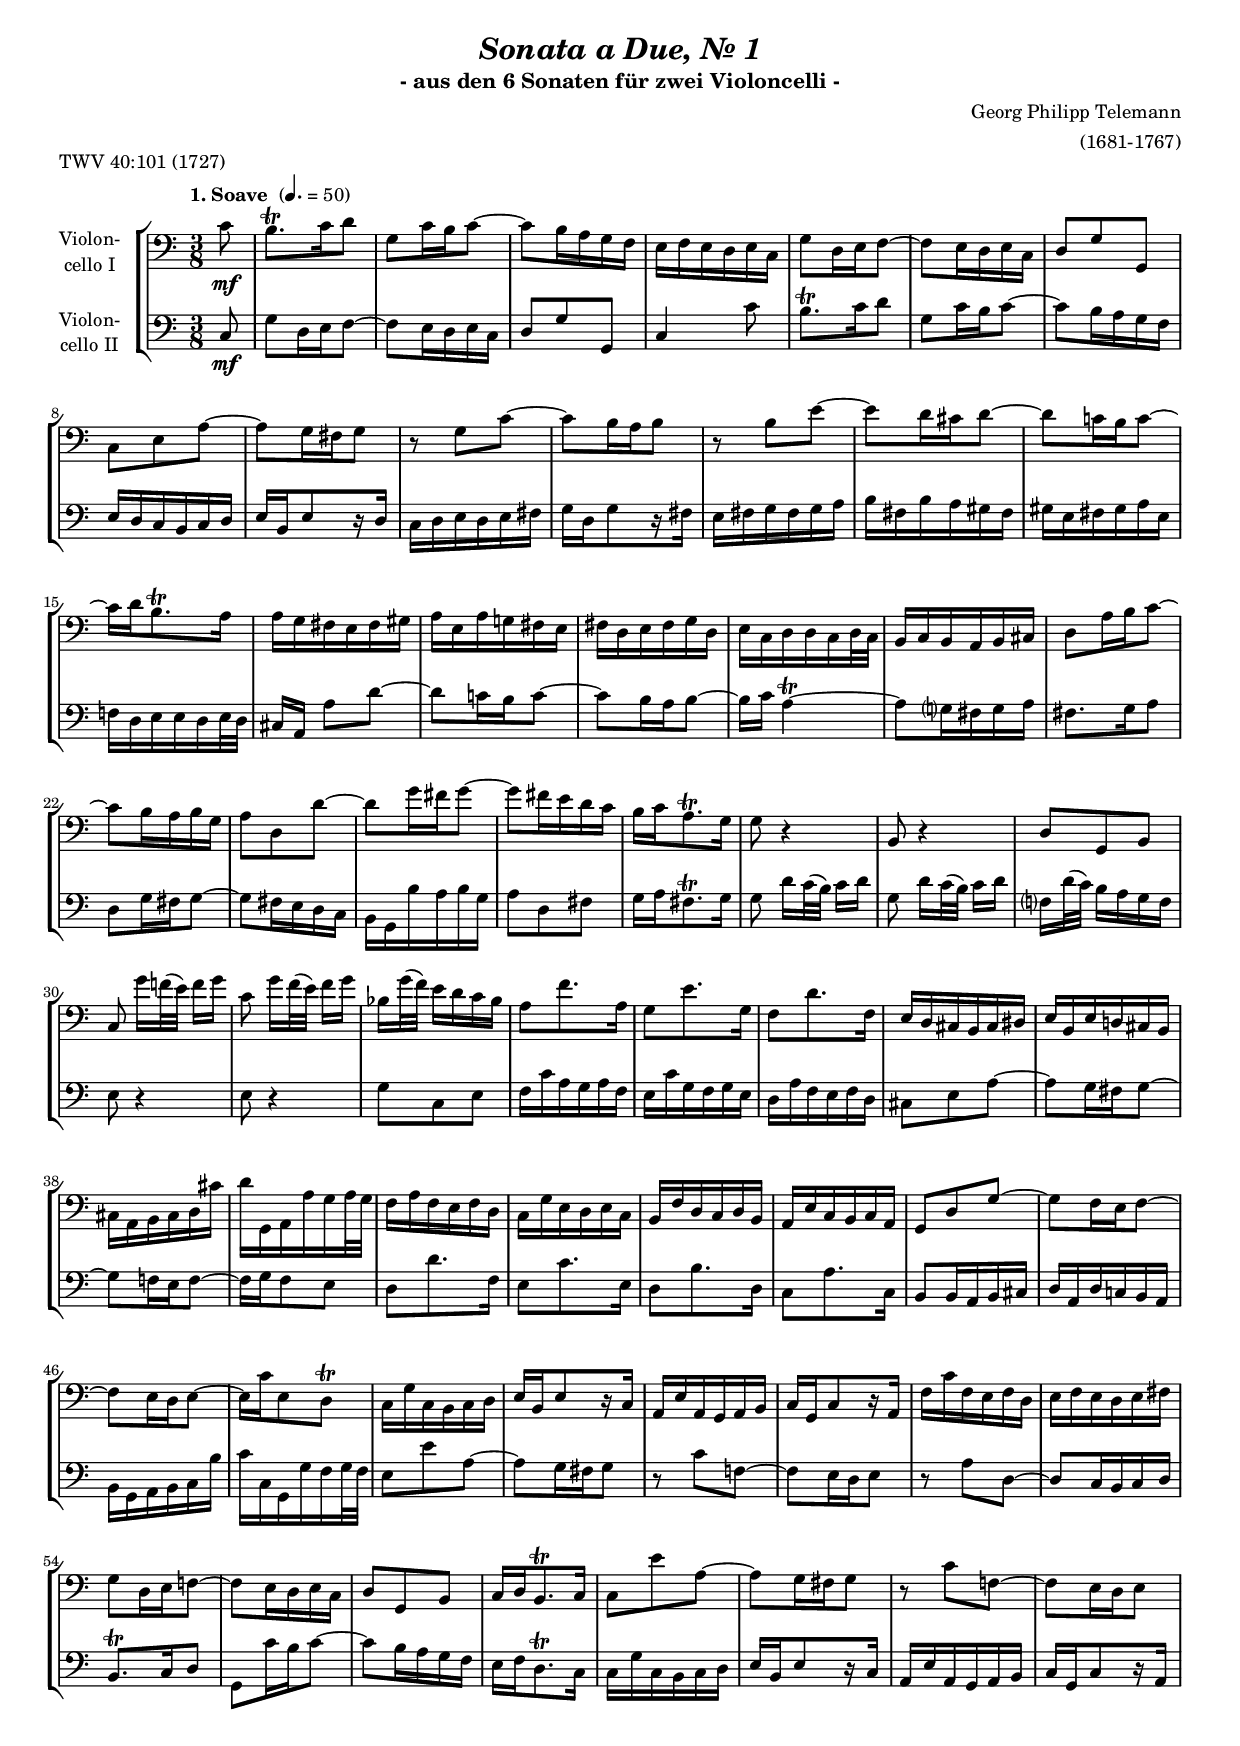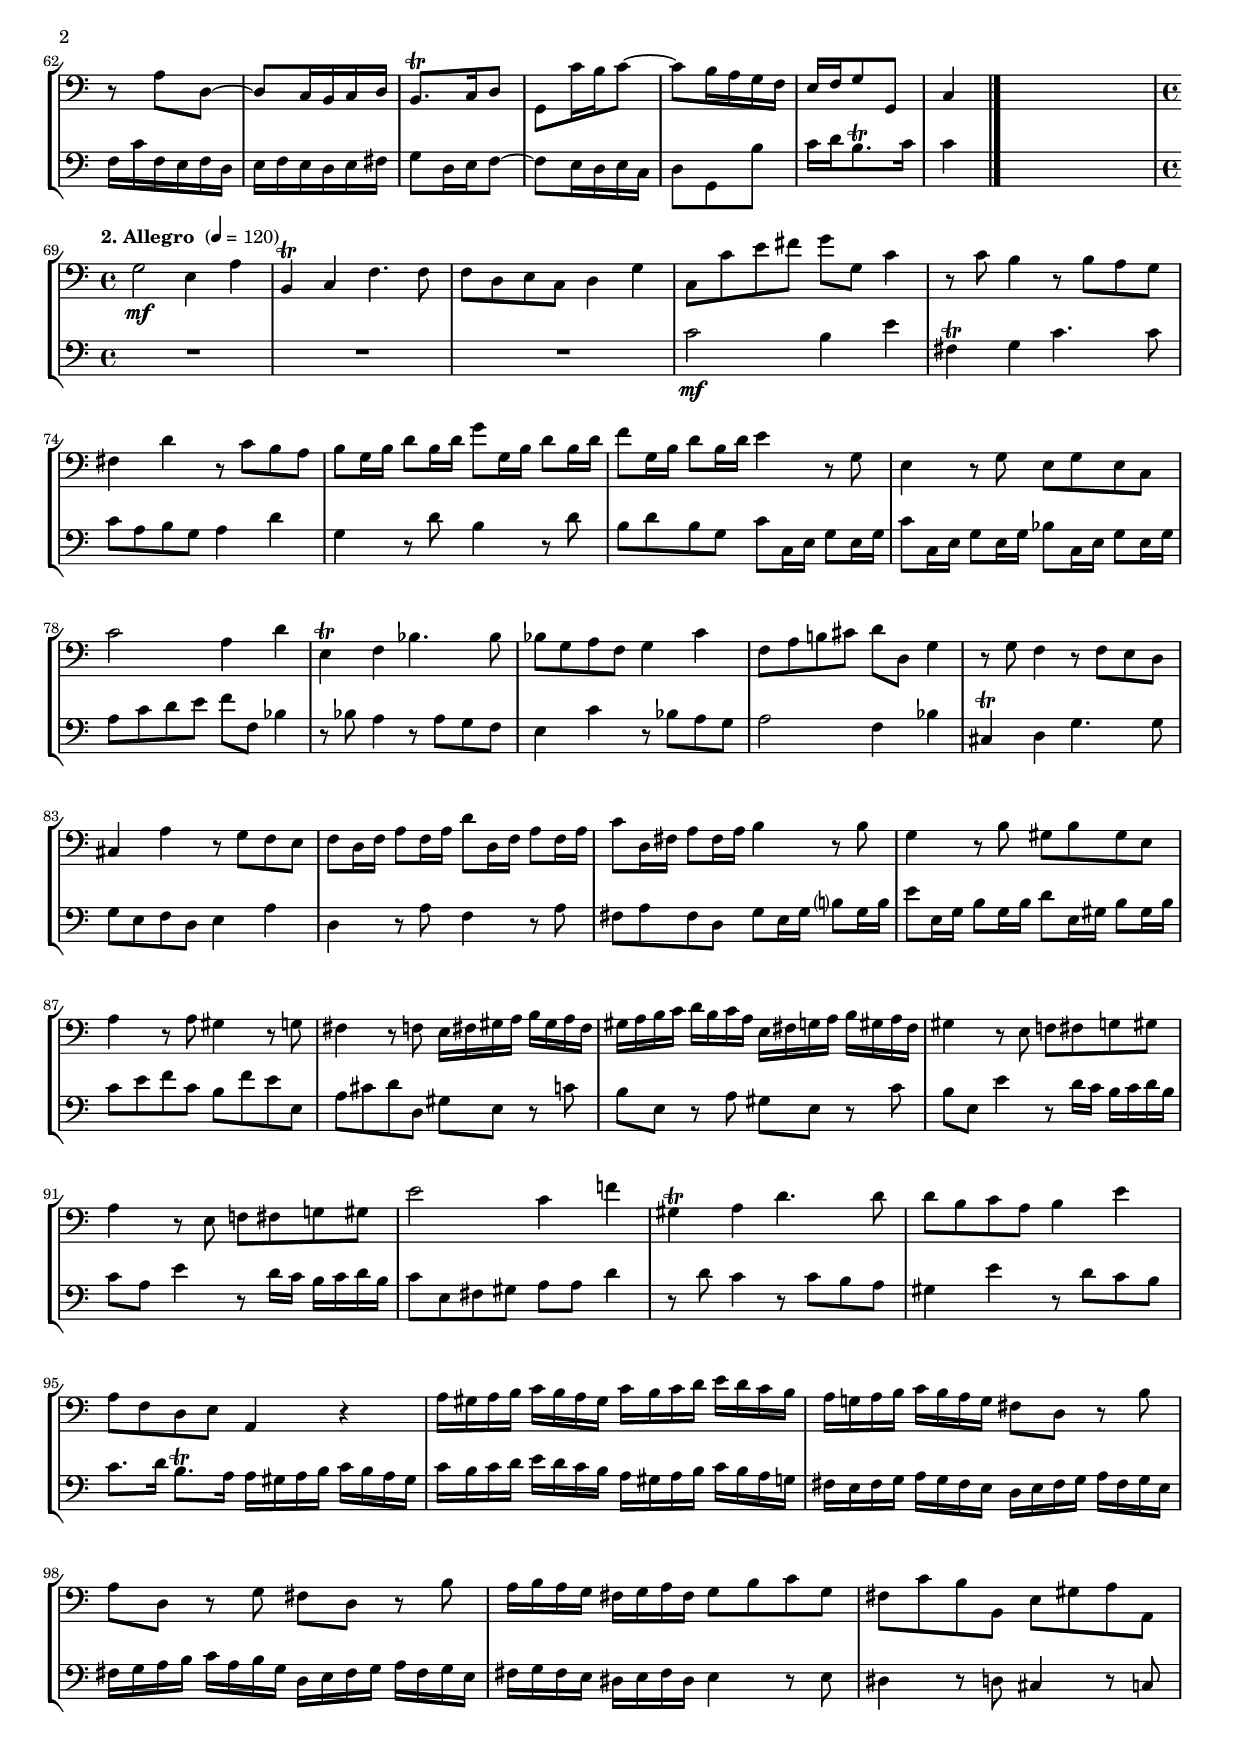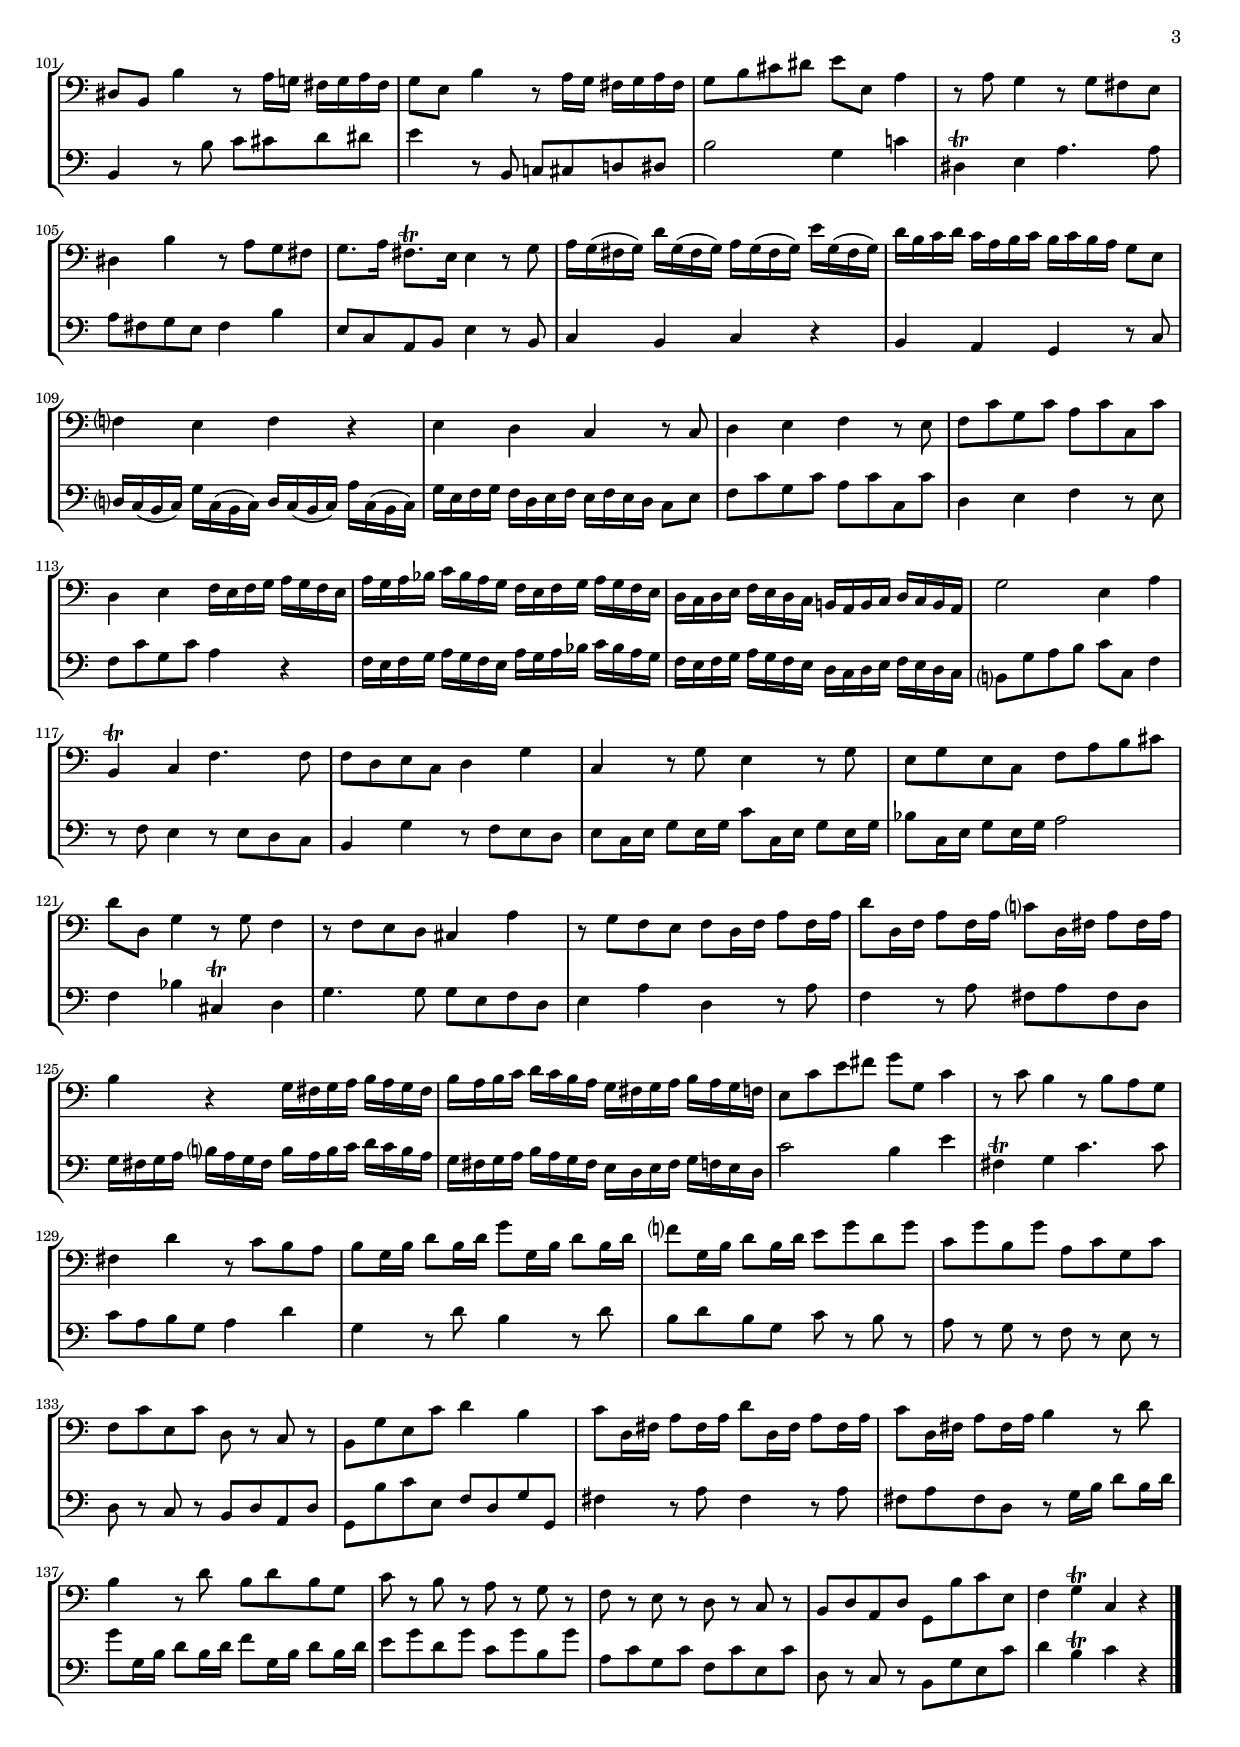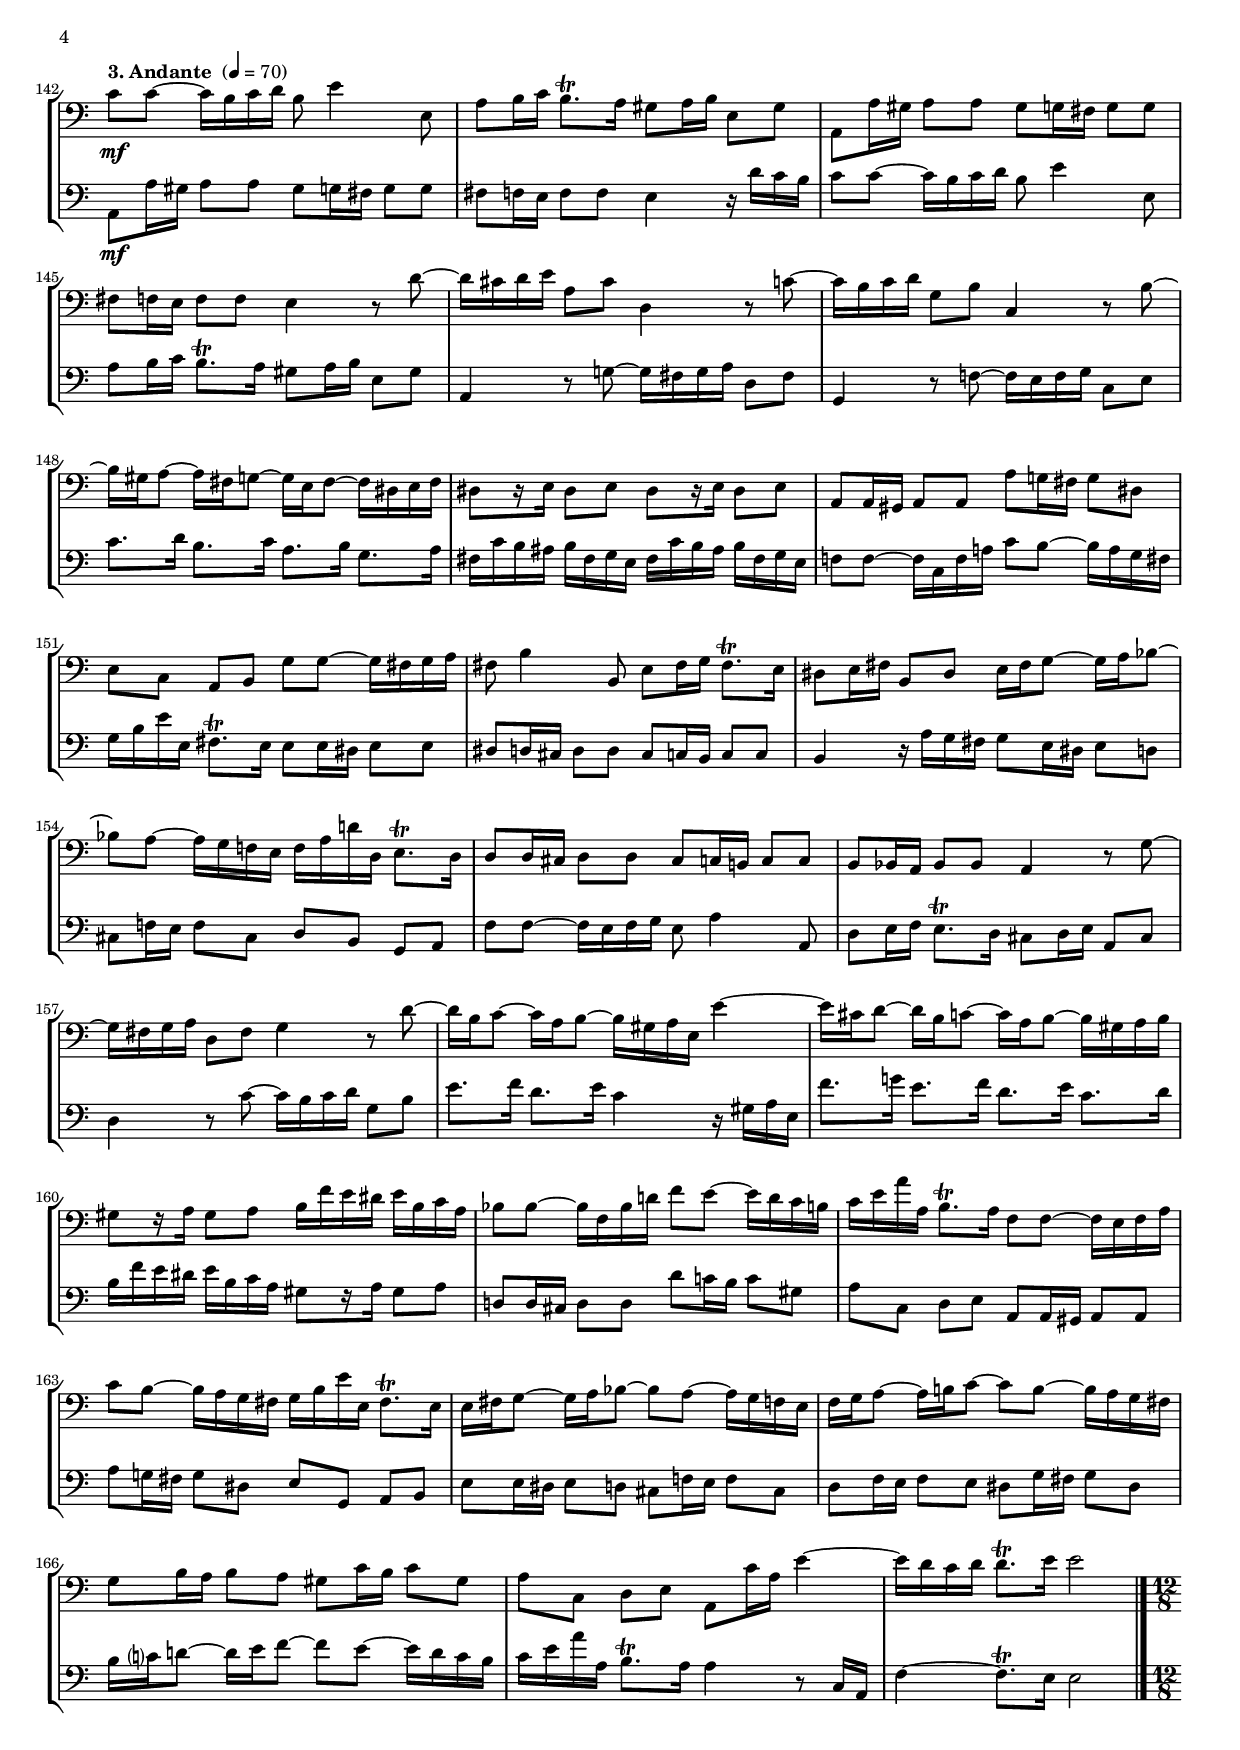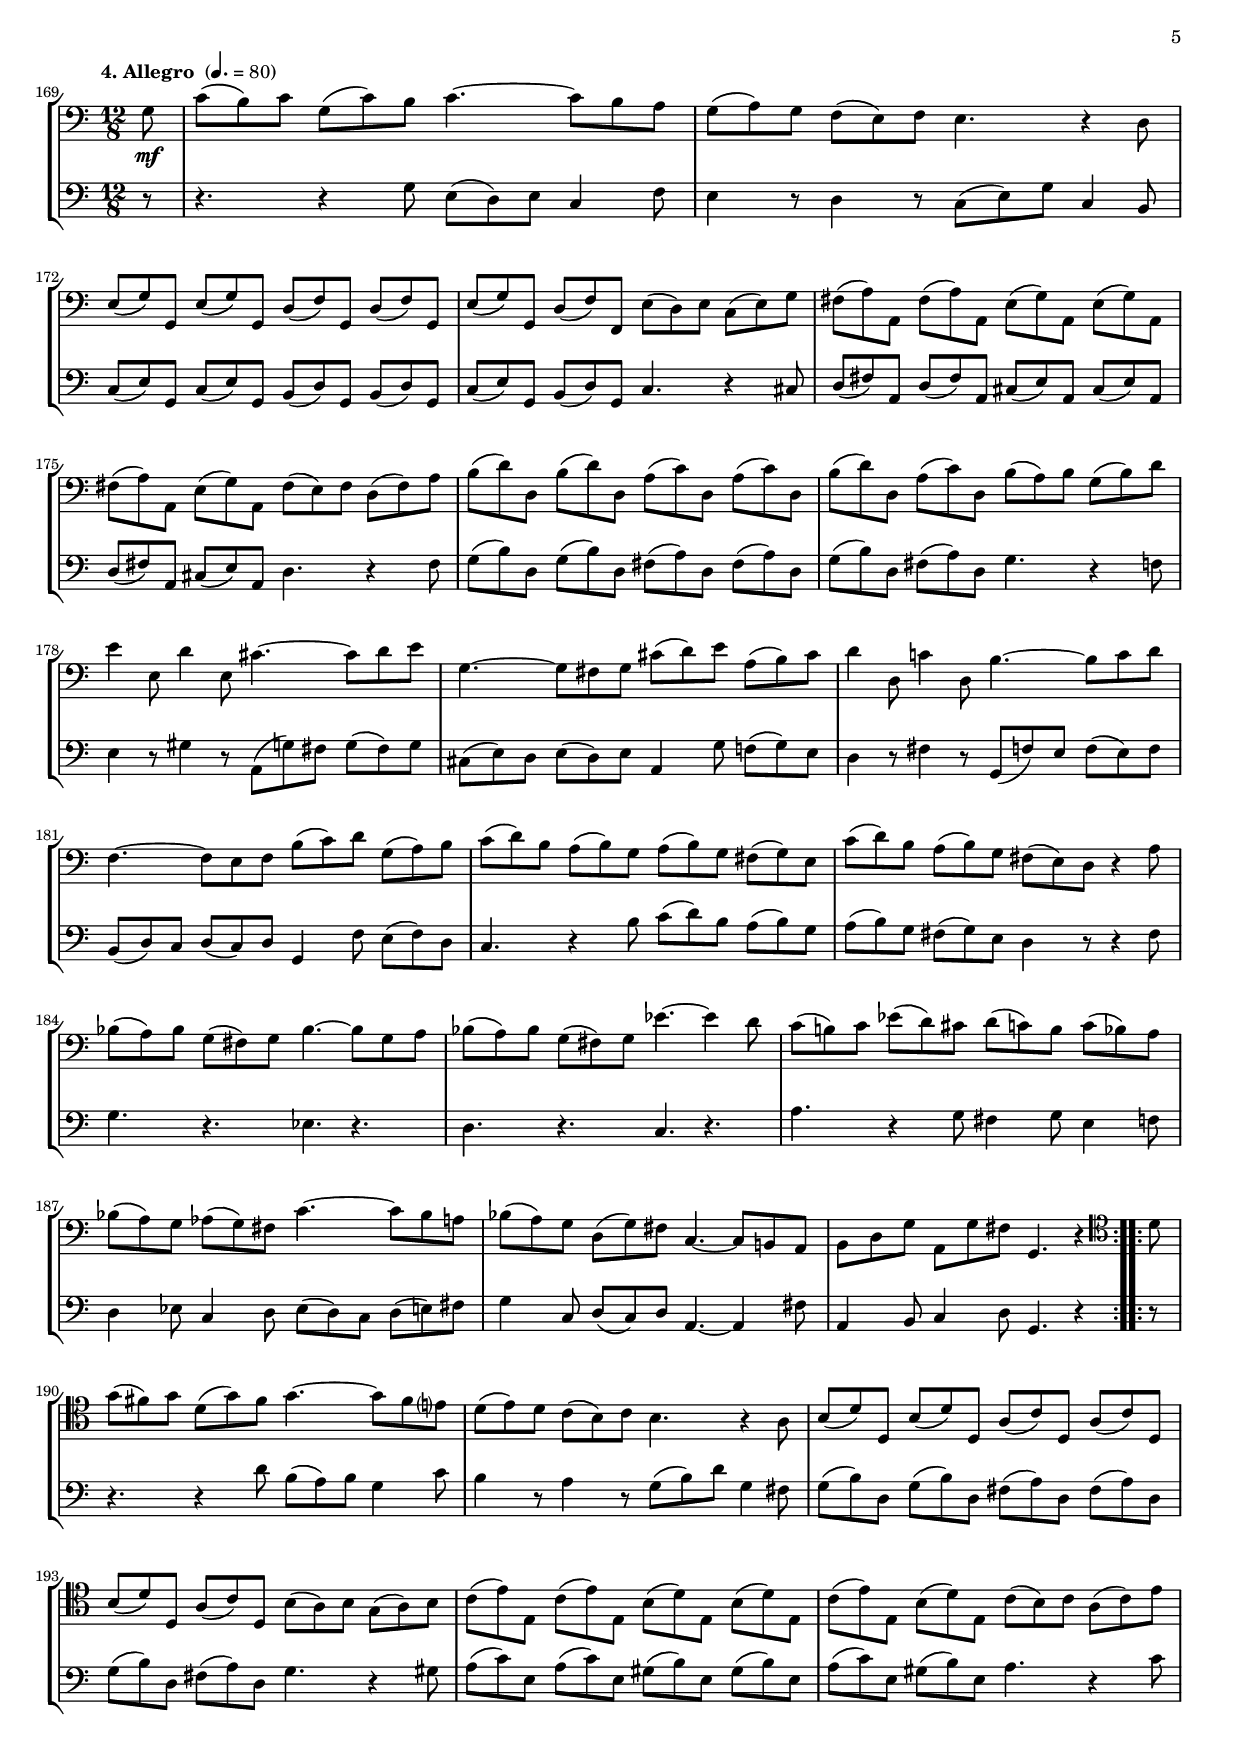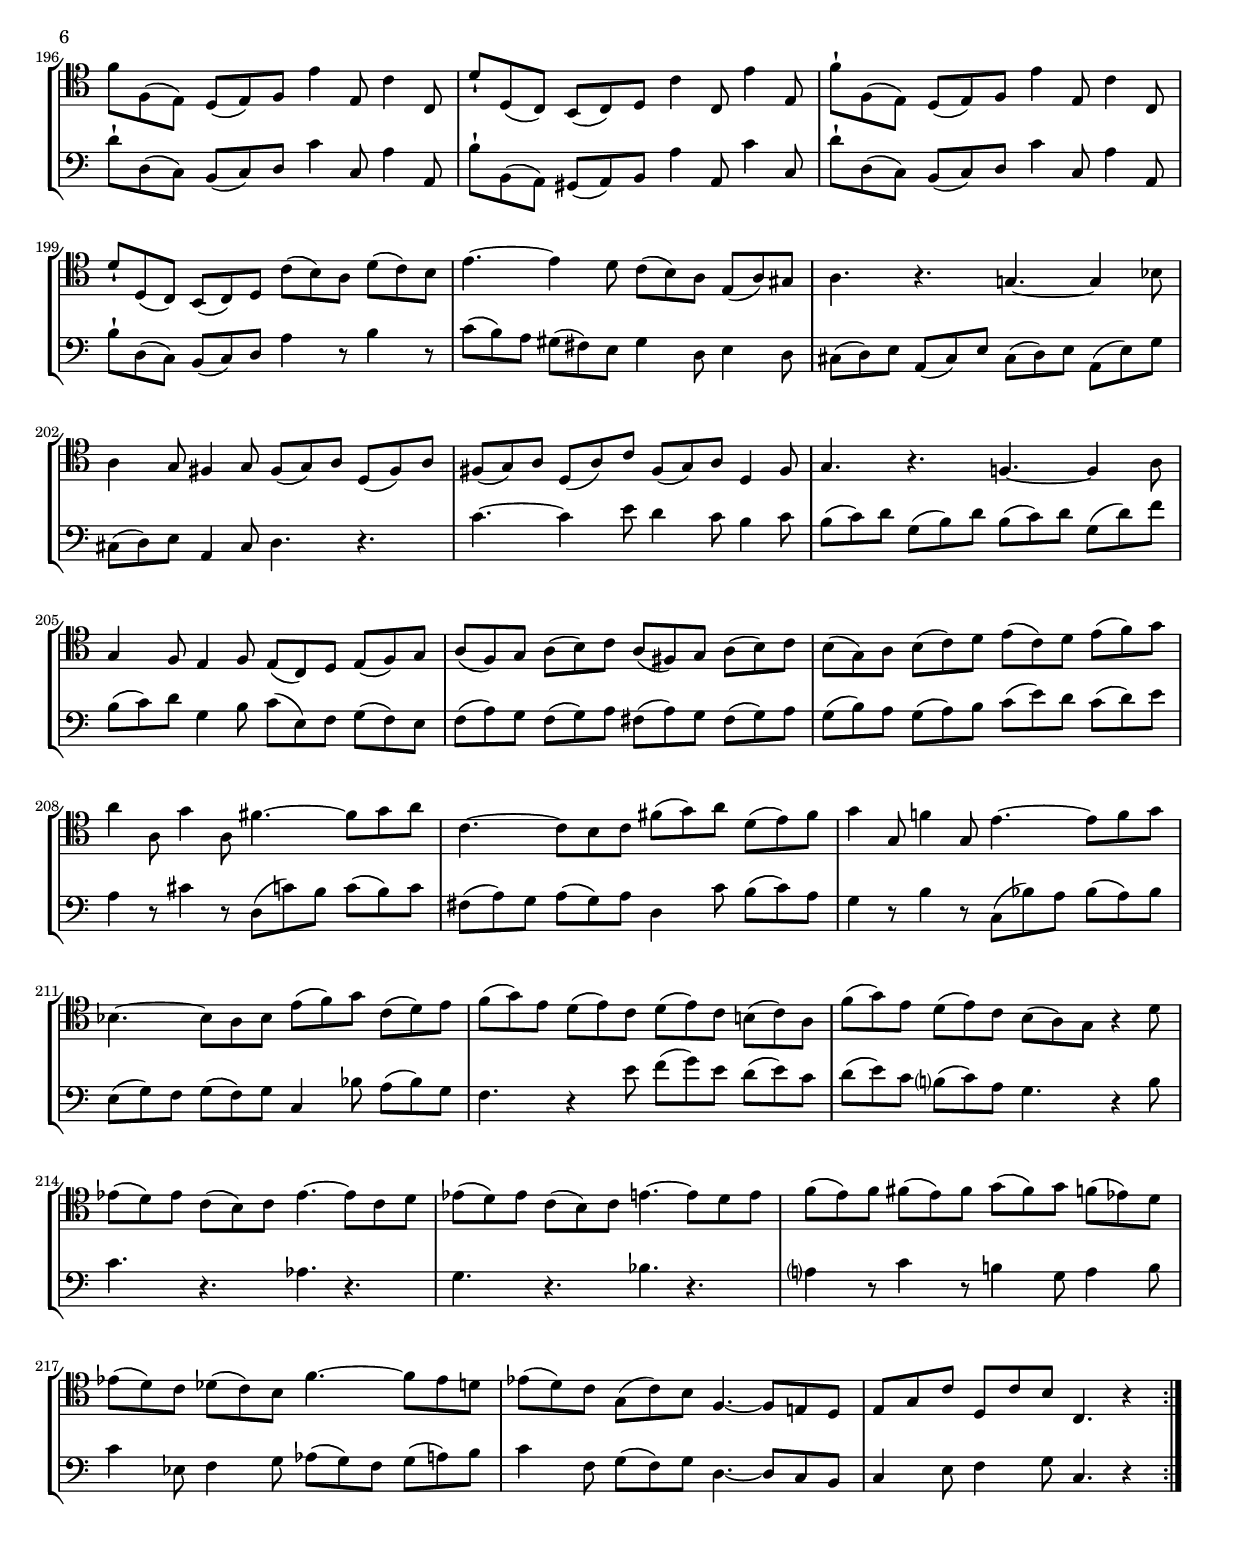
\version "2.14.2"
\include "deutsch.ly"

#(set-global-staff-size 16.325)

\header {
  title     = \markup \bold \italic "Sonata a Due, Nr. 1"
  subtitle  = "- aus den 6 Sonaten für zwei Violoncelli -"
  composer  = "Georg Philipp Telemann"
  arranger  = "(1681-1767)"
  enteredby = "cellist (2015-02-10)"
  piece     = "TWV 40:101 (1727)"
}

voiceconsts = {
  \key c \major
  \clef "bass"
  %\numericTimeSignature
  \compressFullBarRests
  % Set default beaming for all staves
%  \set Timing.beamExceptions = #'()
%  \set Timing.baseMoment     = #(ly:make-moment 1 4)
%  \set Timing.beatStructure  = #'(1 1 1)
}

%mihi = "clarinet"
mihi = "trumpet"
mist = "string ensemble 1"
miba = "drawbar organ"
%mikl = "acoustic grand"

introa = {            \tempo "1. Soave "   4.=50  \time 3/8 }
introb = { \break     \tempo "2. Allegro "  4=120 \time 4/4 }
introc = { \pageBreak \tempo "3. Andante "  4=70 }
introd = { \break     \tempo "4. Allegro " 4.=80 \time 12/8 }

va = \relative c' {
  \voiceconsts

  \introa
  \partial 8 c8\mf
  h8.\trill c16 d8
  g, c16 h c8~
  c h16 a g f
  e f e d e c
  g'8 d16 e f8~
  f e16 d e c
  d8 g g,
  c e a~

  a g16 fis g8
  r g c~
  c h16 a h8
  r h e~
  e d16 cis d8~
  d c!16 h c8~
  c16 d h8.\trill a16
  a g fis e fis gis

  a e a g! fis e
  fis d e fis g d
  e c d d c d32 c
  h16 c h a h cis
  d8 a'16 h c8~
  c h16 a h g
  a8 d, d'~

  d g16 fis g8~
  g fis16 e d c
  h c a8.\trill g16
  g8 r4
  h,8 r4
  d8 g, h
  c g''16[ f!32( e)] f16 g
  c,8 g'16[ f32( e)] f16 g

  b, g'32( f) e16[ d c b]
  a8 f'8. a,16
  g8 e'8. g,16
  f8 d'8. f,16
  e d cis h cis dis
  e h e d! cis h
  cis a h cis d cis'

  d g,, a a' g a32 g
  f16 a f e f d
  c g' e d e c
  h f' d c d h
  a e' c h c a
  g8 d' g~
  g f16 e f8~
  f e16 d e8~

  e16 c' e,8 d\trill
  c16 g' c, h c d
  e[ h e8 r16 c]
  a e' a, g a h
  c[ g c8 r16 a]
  f' c' f, e f d
  e f e d e fis

  g8 d16 e f!8~
  f e16 d e c
  d8 g, h
  c16 d h8.\trill c16
  c8 e' a,~
  a g16 fis g8
  r c f,!~

  f e16 d e8
  r a d,~
  d c16 h c d
  h8.\trill c16 d8
  g, c'16 h c8~
  c h16 a g f	e f g8 g,
  c4 \bar "|." s8

  \introb
  g'2\mf e4 a
  h,\trill c f4. f8
  f d e c d4 g
  c,8 c' e fis g g, c4
  r8 c h4 r8 h a g
  fis4 d' r8 c h a

  h g16 h d8 h16 d g8 g,16 h d8 h16 d
  f8 g,16 h d8 h16 d e4 r8 g,
  e4 r8 g e g e c
  c'2 a4 d
  e,\trill f b4. b8

  b g a f g4 c
  f,8 a h! cis d d, g4
  r8 g f4 r8 f e d
  cis4 a' r8 g f e

  f d16 f a8 f16 a d8 d,16 f a8 f16 a
  c8 d,16 fis a8 fis16 a h4 r8 h
  g4 r8 h gis h gis e
  a4 r8 a gis4 r8 g

  fis4 r8 f e16 fis gis a h gis a fis
  gis a h c d h c a e fis g a h gis a fis
  gis4 r8 e f! fis g! gis

  a4 r8 e f! fis g! gis
  e'2 c4 f!
  gis,\trill a4 d4. d8
  d h c a h4 e
  a,8 f d e a,4 r

  a'16 gis a h c h a gis c h c d e d c h
  a g! a h c h a g fis8 d r h'
  a d, r g fis d r h'

  a16 h a g fis g a fis g8 h c g
  fis c' h h, e gis a a,
  dis h h'4 r8 a16 g! fis g a fis

  g8 e h'4 r8 a16 g fis g a fis
  g8 h cis dis e8 e, a4
  r8 a g4 r8 g fis e
  dis4 h' r8 a g fis

  g8. a16 fis8.\trill e16 e4 r8 g
  a16 g( fis g) d' g,( fis g) a g( fis g) e' g,( fis g)
  d' h c d c a h c h c h a g8 e
  f?4 e f r

  e d c r8 c
  d4 e f r8 e
  f c' g c a c c, c'
  d,4 e f16 e f g a g f e

  a g a b c b a g f e f g a g f e
  d c d e f e d c h! a h c d c h a
  g'2 e4 a
  h,\trill c f4. f8

  f d e c d4 g
  c, r8 g' e4 r8 g
  e g e c f a h cis
  d d, g4 r8 g f4
  r8 f e d cis4 a'

  r8 g f e f d16 f a8 f16 a
  d8 d,16 f a8 f16 a c?8 d,16 fis a8 fis16 a
  h4 r g16 fis g a h a g fis

  h a h c d c h a g fis g a h a g f
  e8 c' e fis g g, c4
  r8 c h4 r8 h a g
  fis4 d' r8 c h a

  h g16 h d8 h16 d g8 g,16 h d8 h16 d
  f?8 g,16 h d8 h16 d e8 g d g
  c, g' h, g' a, c g c
  f, c' e, c' d, r c r

  h g' e c' d4 h
  c8 d,16 fis a8 fis16 a d8 d,16 fis a8 fis16 a
  c8 d,16 fis a8 fis16 a h4 r8 d
  h4 r8 d h d h g

  c r h r a r g r
  f r e r d r c r
  h d a d g, h' c e,
  f4 g\trill c, r \bar "|."

  \introc
  c'8\mf c~ c16 h c d h8 e4 e,8
  a h16 c h8.\trill a16 gis8 a16 h e,8 gis
  a, a'16 gis a8 a gis8 g16 fis g8 g
  fis8 f16 e f8 f e4 r8 d'~

  d16 cis d e a,8 cis d,4 r8 c'~
  c16 h c d g,8 h c,4 r8 h'~
  h16 gis a8~ a16 fis g8~ g16 e fis8~ fis16 dis e fis

  dis8[ r16 e] dis8 e dis[ r16 e] dis8 e
  a, a16 gis a8 a a' g!16 fis g8 dis
  e c a[ h] g' g~ g16 fis g a
  fis8 h4 h,8 e fis16 g fis8.\trill e16

  dis8 e16 fis h,8 dis e16 fis g8~ g16 a b8~
  b a~ a16 g f! e f a d! d, e8.\trill d16
  d8 d16 cis d8 d cis c16 h! c8 c

  h b16 a b8 b a4 r8 g'~
  g16 fis g a d,8 fis g4 r8 d'~
  d16 h c8~ c16 a h8~ h16 gis a e e'4~

  e16 cis d8~ d16 h c8~ c16 a h8~ h16 gis a h
  gis8[ r16 a] gis8 a h16 f' e dis e h c a
  b8 b~ b16 f b d! f8 e~ e16 d c h

  c e a a, h8.\trill a16 f8 f~ f16 e f a
  c8 h~ h16 a g fis g h e e, fis8.\trill e16
  e fis g8~ g16 a b8~ b a~ a16 g f e

  f g a8~ a16 h! c8~ c h~ h16 a g fis
  g8 h16 a h8 a gis c16 h c8 gis
  a c, d[ e] a, c'16 a e'4~
  e16 d c d d8.\trill e16 e2 \bar "|."

  \introd \partial 8
  \repeat volta 2 {
    g,8\mf
    c( h) c g( c) h c4.~ c8 h a
    g( a) g f( e) f e4. r4 d8
    e( g) g, e'( g) g, d'( f) g, d'( f) g,

    e'( g) g, d'( f) f, e'( d) e c( e) g
    fis( a) a, fis'( a) a, e'( g) a, e'( g) a,
    fis'( a) a, e'( g) a, fis'( e) fis d( fis) a

    h( d) d, h'( d) d, a'( c) d, a'( c) d,
    h'( d) d, a'( c) d, h'( a) h g( h) d
    e4 e,8 d'4 e,8 cis'4.~ cis8 d e

    g,4.~ g8 fis g cis( d) e a,( h) cis
    d4 d,8 c'!4 d,8 h'4.~ h8 c d
    f,4.~ f8 e f h( c) d g,( a) h

    c( d) h a( h) g a( h) g fis( g) e
    c'( d) h a( h) g fis( e) d r4 a'8
    b( a) b g( fis) g b4.~ b8 g a

    b( a) b g( fis) g es'4.~ es4 d8
    c( h!) c es( d) cis d( c) h c( b) a
    b( a) g as( g) fis c'4.~ c8 b a

    b( a) g d( g) fis c4.~ c8 h! a
    h d g a, g' fis g,4. r4
  }
  \repeat volta 2 { \clef "tenor"
    d''8
    g( fis) g d( g) fis g4.~ g8 fis e?

    d( e) d c( h) c h4. r4 a8
    h( d) d, h'( d) d, a'( c) d, a'( c) d,
    h'( d) d, a'( c) d, h'( a) h g( a) h

    c( e) e, c'( e) e, h'( d) e, h'( d) e,
    c'( e) e, h'( d) e, c'( h) c  a( c) e
    f f,( e) d( e) f e'4 e,8 c'4 c,8

    d'-| d,( c) h( c) d c'4 c,8 e'4 e,8
    f'-| f,( e) d( e) f e'4 e,8 c'4 c,8
    d'-| d,( c) h( c) d c'( h) a d( c) h

    e4.~ e4 d8 c( h) a e( a) gis
    a4. r g!~ g4 b8
    a4 g8 fis4 g8 fis( g) a d,( fis) a
    fis( g) a d,( a') c fis,( g) a d,4 fis8

    g4. r f!~ f4 a8
    g4 f8 e4 f8 e( c) d e( f) g
    a( f) g a( h) c a( fis) g a( h) c

    h( g) a h( c) d e( c) d e( f) g
    a4 a,8 g'4 a,8 fis'4.~ fis8 g a
    c,4.~ c8 h c fis( g) a d,( e) fis

    g4 g,8 f'!4 g,8 e'4.~ e8 f g
    b,4.~ b8 a b e( f) g c,( d) e
    f( g) e d( e) c d( e) c h!( c) a

    f'( g) e d( e) c h( a) g r4 d'8
    es( d) es c( h) c es4.~ es8 c d
    es( d) es c( h) c e4.~ e8 d e

    f( e) f fis( e) fis g( fis) g f( es) d
    es( d) c des( c) h f'4.~ f8 es d

    es( d) c g( c) h f4.~ f8 e! d
    e g c d, c' h c,4. r4
  }
}

vb = \relative c {
  \voiceconsts

  \introa
  \partial 8 c8\mf
  g' d16 e f8~
  f e16 d e c
  d8 g g,
  c4 c'8
  h8.\trill c16 d8
  g, c16 h c8~
  c h16 a g f
  e d c h c d

  e[ h e8 r16 d]
  c d e d e fis
  g[ d g8 r16 fis]
  e fis g fis g a
  h fis h a gis fis
  gis e fis gis a e

  f! d e e d e32 d
  cis16[ a] a'8 d~
  d c!16 h c8~
  c h16 a h8~
  h16 c a4~\trill
  a8 g?16 fis g a
  fis8. g16 a8
  d, g16 fis g8~

  g fis16 e d c
  h g h' a h g
  a8 d, fis
  g16 a fis8.\trill g16
  g8 d'16[ c32( h)] c16 d
  g,8 d'16[ c32( h)] c16 d
  f,? d'32( c) h16[ a g f]
  e8 r4

  e8 r4
  g8 c, e
  f16 c' a g a f
  e c' g f g e
  d a' f e f d
  cis8 e a~
  a g16 fis g8~
  g f!16 e f8~

  f16 g f8 e
  d d'8. f,16
  e8 c'8. e,16
  d8 h'8. d,16
  c8 a'8. c,16
  h8 h16 a h cis
  d a d c! h a
  h g a h c h'

  c c, g g' f g32 f
  e8 e' a,~
  a g16 fis g8
  r c f,!~
  f e16 d e8
  r a d,~
  d c16 h c d
  h8.\trill c16 d8
  g, c'16 h c8~

  c h16 a g f
  e16 f d8.\trill c16
  c g' c, h c d
  e[ h e8 r16 c]
  a e' a, g a h
  c[ g c8 r16 a]

  f' c' f, e f d
  e f e d e fis
  g8 d16 e f8~
  f e16 d e c
  d8 g, h'
  c16 d h8.\trill c16
  c4 \bar "|." s8

  \introb
  R1*3
  c2\mf h4 e
  fis,\trill g c4. c8
  c a h g a4 d
  g, r8 d' h4 r8 d
  h d h g c c,16 e g8 e16 g

  c8 c,16 e g8 e16 g b8 c,16 e g8 e16 g
  a8 c d e f f, b4
  r8 b a4 r8 a g f
  e4 c' r8 b a g
  a2 f4 b

  cis,\trill d g4. g8
  g e f d e4 a
  d, r8 a' f4 r8 a
  fis a fis d g e16 g h?8 g16 h

  e8 e,16 g h8 g16 h d8 e,16 gis h8 gis16 h
  c8 e f c h f' e e,
  a cis d d, gis e r c'!
  h e, r a gis e r c'

  h e, e'4 r8 d16 c h c d h
  c8 a e'4 r8 d16 c h c d h
  c8 e, fis gis a a d4
  r8 d c4 r8 c h a

  gis4 e' r8 d c h
  c8. d16 h8.\trill a16 a gis a h c h a gis
  c h c d e d c h a gis a h c h a g

  fis e fis g a g fis e d e fis g a fis g e
  fis g a h c a h g d e fis g a fis g e
  fis g fis e dis e fis dis e4 r8 e

  dis4 r8 d cis4 r8 c
  h4 r8 h' c cis d dis
  e4 r8 h, c! cis d! dis
  h'2 g4 c!
  dis,\trill e a4. a8

  a fis g e fis4 h
  e,8 c a h e4 r8 h
  c4 h c r
  h a g r8 c
  d?16 c( h c) g' c,( h c) d c( h c) a' c,( h c)

  g' e f g f d e f e f e d c8 e
  f c' g c a c c, c'
  d,4 e f r8 e
  f c' g c a4 r

  f16 e f g a g f e a g a b c b a g
  f e f g a g f e d c d e f e d c
  h?8 g' a h c c, f4

  r8 f e4 r8 e d c
  h4 g' r8 f e d
  e c16 e g8 e16 g c8 c,16 e g8 e16 g
  b8 c,16 e g8 e16 g a2
  f4 b cis,\trill d

  g4. g8 g e f d
  e4 a d, r8 a'
  f4 r8 a fis a fis d
  g16 fis g a h? a g fis h a h c d c h a

  g fis g a h a g fis e d e fis g f e d
  c'2 h4 e
  fis,\trill g c4. c8
  c a h g a4 d
  g, r8 d' h4 r8 d

  h d h g c r h r
  a r g r f r e r
  d r c r h d a d
  g, h' c e, f d g g,

  fis'4 r8 a fis4 r8 a
  fis a fis d r g16 h d8 h16 d
  g8 g,16 h d8 h16 d f8 g,16 h d8 h16 d

  e8 g d g c, g' h, g'
  a, c g c f, c' e, c'
  d, r c r h g' e c'
  d4 h\trill c r \bar "|."

  \introc
  a,8\mf a'16 gis a8 a gis g16 fis g8 g
  fis f16 e f8 f e4 r16 d' c h
  c8 c~ c16 h c d h8 e4 e,8

  a h16 c h8.\trill a16 gis8 a16 h e,8 gis
  a,4 r8 g'!~ g16 fis g a d,8 fis
  g,4 r8 f'!~ f16 e f g c,8 e
  c'8. d16 h8. c16 a8. h16 g8. a16

  fis c' h ais h fis g e fis c' h ais h fis g e
  f!8 f~ f16 c f a! c8 h~ h16 a g fis
  g h e e, fis8.\trill e16 e8 e16 dis e8 e

  dis d16 cis d8 d cis c16 h c8 c
  h4 r16 a' g fis g8 e16 dis e8 d
  cis f!16 e f8 cis d[ h] g a
  f' f~ f16 e f g e8 a4 a,8

  d e16 f e8.\trill d16 cis8 d16 e a,8 cis
  d4 r8 c'~ c16 h c d g,8 h
  e8. f16 d8. e16 c4 r16 gis a e
  f'8. g!16 e8. f16 d8. e16 c8. d16

  h f' e dis e h c a gis8[ r16 a] gis8 a
  d,! d16 cis d8 d d' c!16 h c8 gis
  a c, d[ e] a, a16 gis a8 a

  a' g!16 fis g8 dis e[ g,] a h
  e e16 dis e8 d cis f!16 e f8 cis
  d f16 e f8 e dis g16 fis g8 dis

  h'16 c? d!8~ d16 e f8~ f e~ e16 d c h
  c e a a, h8.\trill a16 a4 r8 c,16 a
  f'4~ f8.\trill e16 e2 \bar "|."

  \introd \partial 8
  \repeat volta 2 {
    r8
    r4. r4 g8 e( d) e c4 f8
    e4 r8 d4 r8 c( e) g c,4 h8
    c( e) g, c( e) g, h( d) g, h( d) g,

    c( e) g, h( d) g, c4. r4 cis8
    d( fis) a, d( fis) a, cis( e) a, cis( e) a,
    d( fis) a, cis( e) a, d4. r4 fis8

    g( h) d, g( h) d, fis( a) d, fis( a) d,
    g( h) d, fis( a) d, g4. r4 f8
    e4 r8 gis4 r8 a,( g') fis g( fis) g

    cis,( e) d e( d) e a,4 g'8 f!( g) e
    d4 r8 fis4 r8 g,( f') e f( e) f
    h,( d) c d( c) d g,4 f'8 e( f) d

    c4. r4 h'8 c( d) h a( h) g
    a( h) g fis( g) e d4 r8 r4 fis8
    g4. r es r
    d r c r

    a' r4 g8 fis4 g8 e4 f8
    d4 es8 c4 d8 es( d) c d( e) fis
    g4 c,8 d( c) d a4.~ a4 fis'8
    a,4 h8 c4 d8 g,4. r4
  }
  \repeat volta 2 {
    r8

    r4. r4 d''8 h( a) h g4 c8
    h4 r8 a4 r8 g( h) d g,4 fis8
    g( h) d, g( h) d, fis( a) d, fis( a) d,

    g( h) d, fis( a) d, g4. r4 gis8
    a( c) e, a( c) e, gis( h) e, gis( h) e,
    a( c) e, gis( h) e, a4. r4 c8

    d-| d,( c) h( c) d c'4 c,8 a'4 a,8
    h'-| h,( a) gis( a) h a'4 a,8 c'4 c,8
    d'-| d,( c) h( c) d c'4 c,8 a'4 a,8

    h'-| d,( c) h( c) d a'4 r8 h4 r8
    c( h) a gis( fis) e gis4 d8 e4 d8
    cis( d) e a,( cis) e cis( d) e a,( e') g

    cis,( d) e a,4 cis8 d4. r
    c'~ c4 e8 d4 c8 h4 c8
    h( c) d g,( h) d h( c) d g,( d') f

    h,( c) d g,4 h8 c( e,) f g( f) e
    f( a) g f( g) a fis( a) g fis( g) a
    g( h) a g( a) h c( e) d c( d) e

    a,4 r8 cis4 r8 d,( c') h c( h) c
    fis,( a) g a( g) a d,4 c'8 h( c) a

    g4 r8 h4 r8 c,( b') a b( a) b
    e,( g) f g( f) g c,4 b'8 a( b) g
    f4. r4 e'8 f( g) e d( e) c

    d( e) c h?( c) a g4. r4 h8
    c4. r as r
    g r b r
    a?4 r8 c4 r8 h!4 g8 a4 h8

    c4 es,8 f4 g8 as( g) f g( a) h
    c4 f,8 g( f) g d4.~ d8 c h
    c4 e8 f4 g8 c,4. r4
  }
}


music = \new StaffGroup <<
      \new Staff {
        \set Staff.midiInstrument = \mist
        \set Staff.instrumentName = \markup \center-column { "Violon-" "cello I" }
        \transpose c c { \va }
      }

      \new Staff {
        \set Staff.midiInstrument = \mist
        \set Staff.instrumentName = \markup \center-column { "Violon-" "cello II" }
        \transpose c c { \vb }
      }
>>

\book {
  \score {
   \music
    \layout {}
  }

  \score {
    \unfoldRepeats \music

    \midi {
      \context {
        \Score
      }
    }
  }
}
